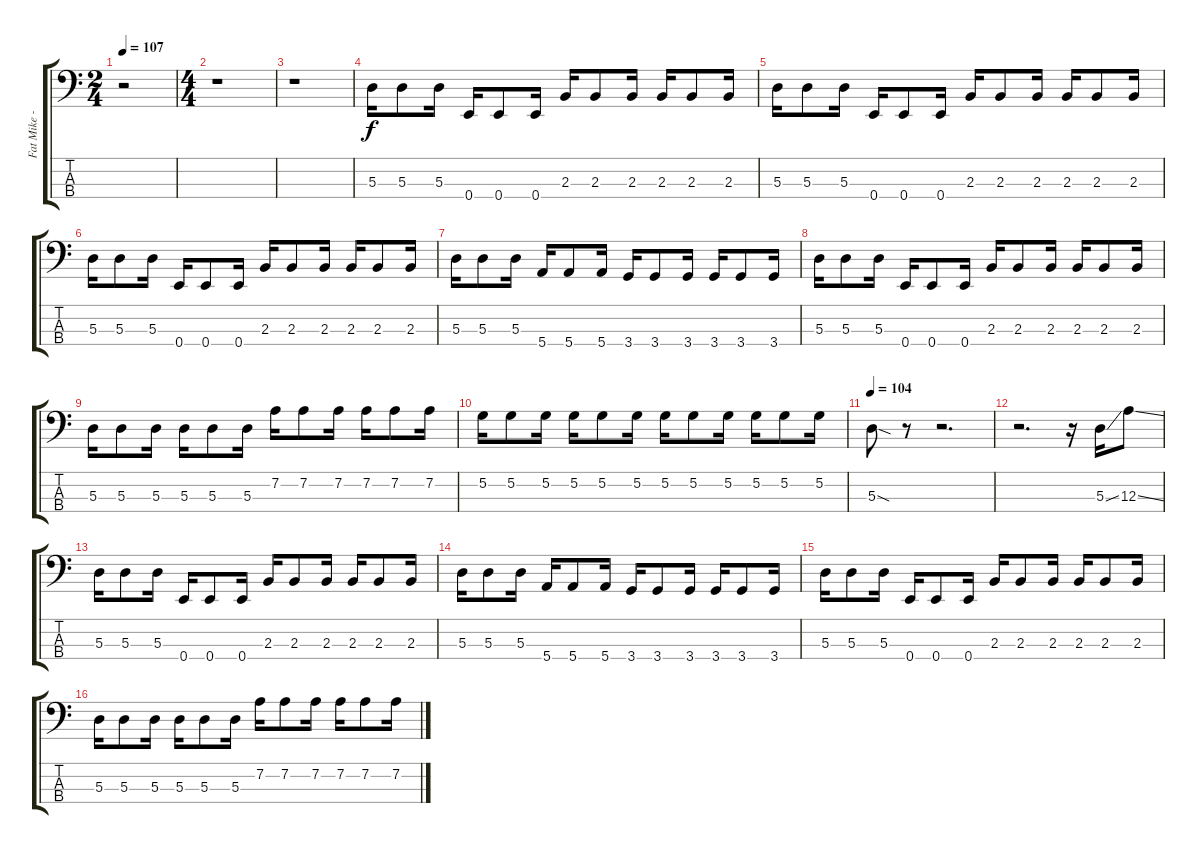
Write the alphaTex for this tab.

\track ("Fat Mike - Bass" "Fat Mike -") {instrument electricbasspick}
\staff {score tabs}
\tuning (G2 D2 A1 E1) {hide}
\ts (2 4)
\tempo 107
\clef f4
\ks c
r.2{dy f instrument electricbasspick} |
\ts (4 4)
r.1 |
r.1 |
5.3.16 5.3.8 5.3.16 0.4.16 0.4.8 0.4.16 2.3.16 2.3.8 2.3.16 2.3.16 2.3.8 2.3.16 |
5.3.16 5.3.8 5.3.16 0.4.16 0.4.8 0.4.16 2.3.16 2.3.8 2.3.16 2.3.16 2.3.8 2.3.16 |
5.3.16 5.3.8 5.3.16 0.4.16 0.4.8 0.4.16 2.3.16 2.3.8 2.3.16 2.3.16 2.3.8 2.3.16 |
5.3.16 5.3.8 5.3.16 5.4.16 5.4.8 5.4.16 3.4.16 3.4.8 3.4.16 3.4.16 3.4.8 3.4.16 |
5.3.16 5.3.8 5.3.16 0.4.16 0.4.8 0.4.16 2.3.16 2.3.8 2.3.16 2.3.16 2.3.8 2.3.16 |
5.3.16 5.3.8 5.3.16 5.3.16 5.3.8 5.3.16 7.2.16 7.2.8 7.2.16 7.2.16 7.2.8 7.2.16 |
5.2.16 5.2.8 5.2.16 5.2.16 5.2.8 5.2.16 5.2.16 5.2.8 5.2.16 5.2.16 5.2.8 5.2.16 |
\tempo 104
5.3{sod}.8 r.8 r.2{d} |
r.2{d} r.16 5.3{ss}.16 12.3{ss}.8 |
5.3.16 5.3.8 5.3.16 0.4.16 0.4.8 0.4.16 2.3.16 2.3.8 2.3.16 2.3.16 2.3.8 2.3.16 |
5.3.16 5.3.8 5.3.16 5.4.16 5.4.8 5.4.16 3.4.16 3.4.8 3.4.16 3.4.16 3.4.8 3.4.16 |
5.3.16 5.3.8 5.3.16 0.4.16 0.4.8 0.4.16 2.3.16 2.3.8 2.3.16 2.3.16 2.3.8 2.3.16 |
5.3.16 5.3.8 5.3.16 5.3.16 5.3.8 5.3.16 7.2.16 7.2.8 7.2.16 7.2.16 7.2.8 7.2.16
